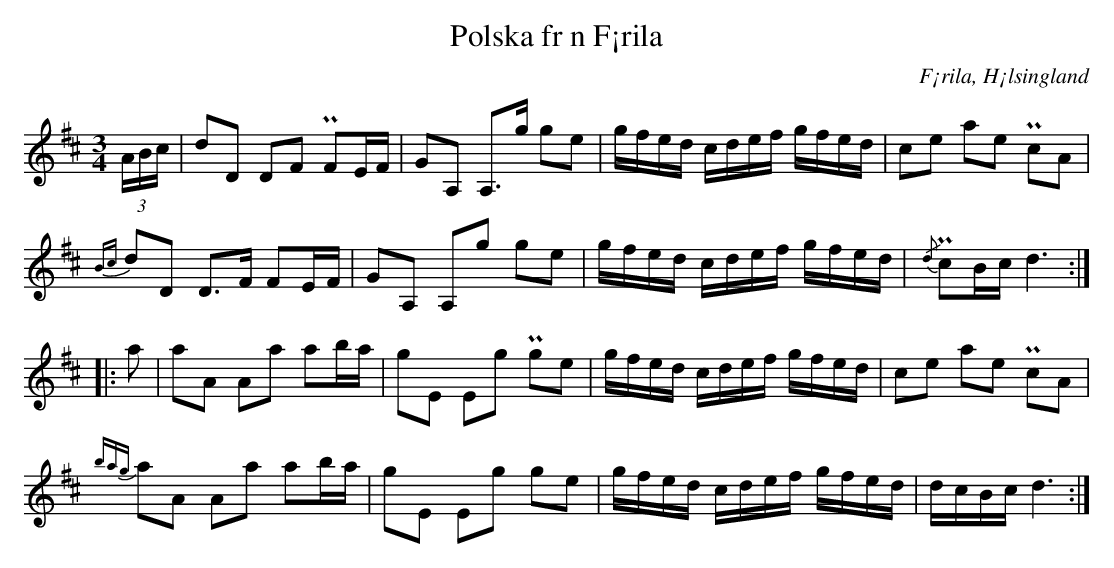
X:1
T:Polska fr n F¡rila
O:F¡rila, H¡lsingland
M:3/4
L:1/16
U:t=turn
K:D
(3ABc | d2D2 D2F2 PF2EF | G2A,2 A,2>g2 g2e2 | gfed cdef gfed | c2e2 a2e2 Pc2A2 |
{Bc}d2D2 D2>F2 F2EF | G2A,2 A,2g2 g2e2 | gfed cdef gfed | {/d}Pc2Bc d6 ::
a2 | a2A2 A2a2 a2ba | g2E2 E2g2 Pg2e2 | gfed cdef gfed | c2e2 a2e2 Pc2A2 |
{b9/5a9/5g7/5}a2A2 A2a2 a2ba | g2E2 E2g2 g2e2 | gfed cdef gfed | dcBc d6 :|
